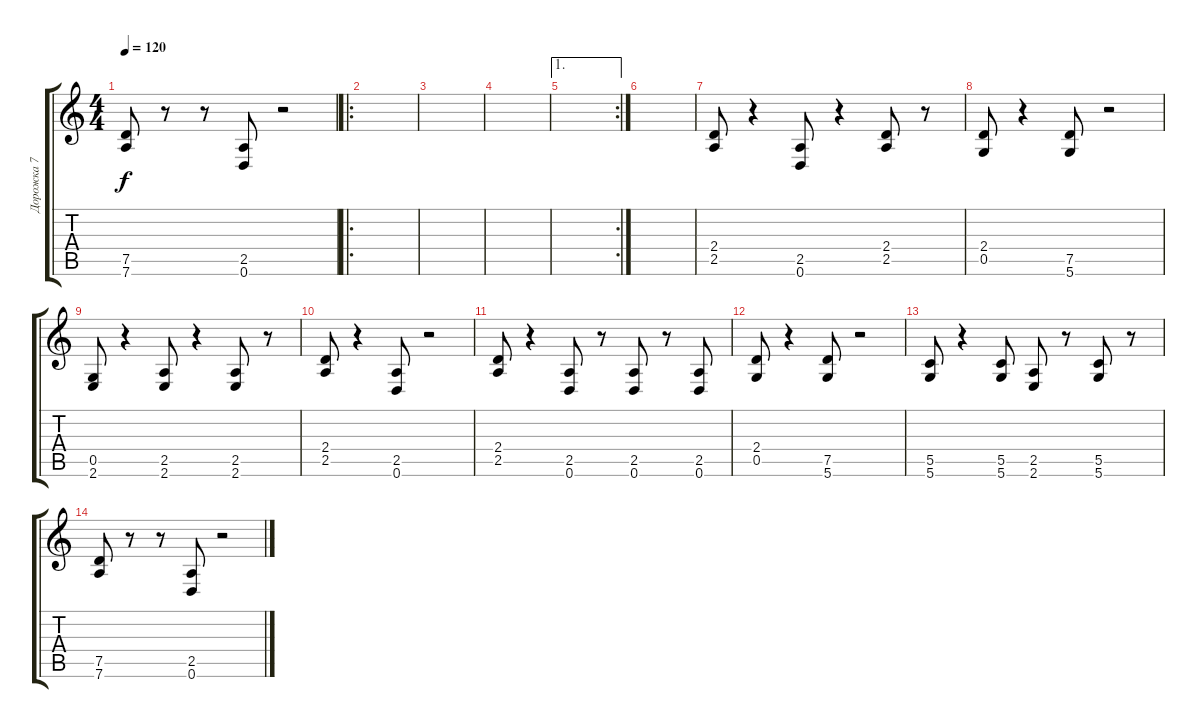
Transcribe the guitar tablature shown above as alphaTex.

\track ("Дорожка 7" "Дорожка 7") {instrument distortionguitar}
\staff {score tabs}
\tuning (D4 A3 F3 C3 G2 D2) {hide}
\ts (4 4)
\tempo 120
\clef g2
\ks c
(7.5 7.6).8{dy f} r.8 r.8 (2.5 0.6).8 r.2 |
\ro
|
|
|
\ae 1
\rc 2
|
|
(2.4 2.5).8 r.4 (2.5 0.6).8 r.4 (2.4 2.5).8 r.8 |
(2.4 0.5).8 r.4 (7.5 5.6).8 r.2 |
(0.5 2.6).8 r.4 (2.5 2.6).8 r.4 (2.5 2.6).8 r.8 |
(2.4 2.5).8 r.4 (2.5 0.6).8 r.2 |
(2.4 2.5).8 r.4 (2.5 0.6).8 r.8 (2.5 0.6).8 r.8 (2.5 0.6).8 |
(2.4 0.5).8 r.4 (7.5 5.6).8 r.2 |
(5.5 5.6).8 r.4 (5.5 5.6).8 (2.5 2.6).8 r.8 (5.5 5.6).8 r.8 |
(7.5 7.6).8 r.8 r.8 (2.5 0.6).8 r.2
